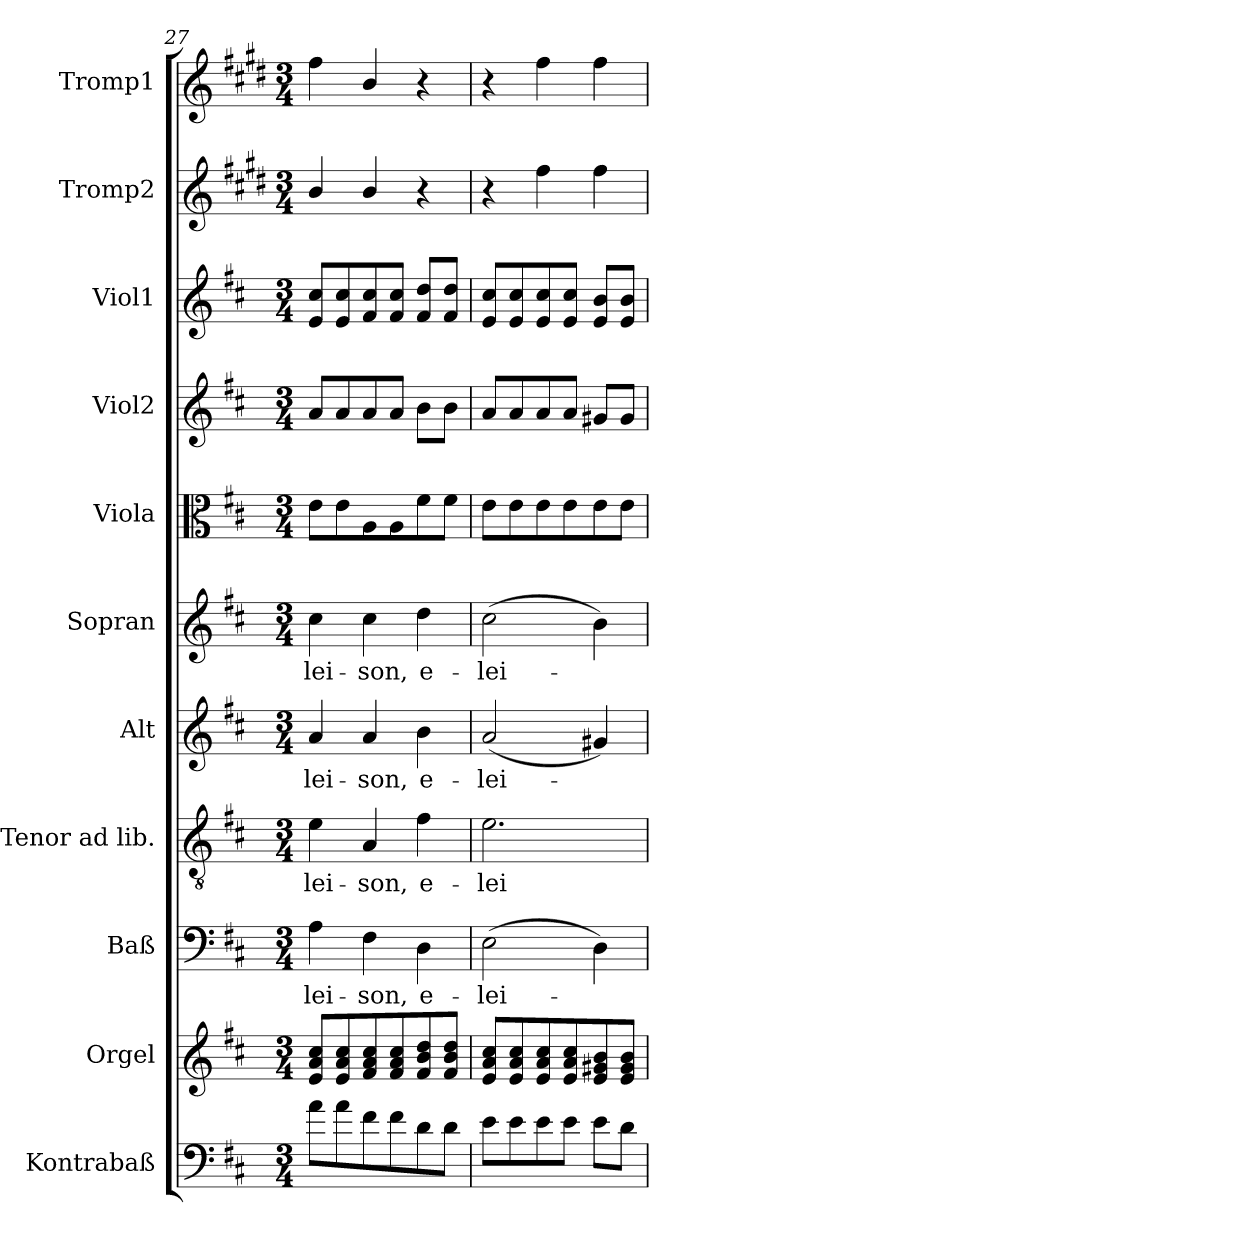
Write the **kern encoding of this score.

**kern	**kern	**kern	**text	**kern	**text	**kern	**text	**kern	**text	**kern	**kern	**kern	**kern	**kern
*part11	*part10	*part9	*part9	*part8	*part8	*part7	*part7	*part6	*part6	*part5	*part4	*part3	*part2	*part1
*staff11	*staff10	*staff9	*staff9	*staff8	*staff8	*staff7	*staff7	*staff6	*staff6	*staff5	*staff4	*staff3	*staff2	*staff1
*I"Kontrabaß	*I"Orgel	*I"Baß	*	*I"Tenor ad lib.	*	*I"Alt	*	*I"Sopran	*	*I"Viola	*I"Viol2	*I"Viol1	*I"Tromp2	*I"Tromp1
*	*	*	*	*	*	*	*	*	*	*I'Vla	*	*	*	*
!!LO:PB:g=z
*clefF4	*clefG2	*clefF4	*	*clefGv2	*	*clefG2	*	*clefG2	*	*clefC3	*clefG2	*clefG2	*clefG2	*clefG2
*ITrd7c12	*	*	*	*	*	*	*	*	*	*	*	*	*ITrd1c2	*ITrd1c2
*k[f#c#]	*k[f#c#]	*k[f#c#]	*	*k[f#c#]	*	*k[f#c#]	*	*k[f#c#]	*	*k[f#c#]	*k[f#c#]	*k[f#c#]	*k[f#c#]	*k[f#c#]
*D:	*D:	*D:	*	*D:	*	*D:	*	*D:	*	*D:	*D:	*D:	*D:	*D:
*M3/4	*M3/4	*M3/4	*	*M3/4	*	*M3/4	*	*M3/4	*	*M3/4	*M3/4	*M3/4	*M3/4	*M3/4
=27	=27	=27	=27	=27	=27	=27	=27	=27	=27	=27	=27	=27	=27	=27
!	!	!	!LO:LY:b	!	!LO:LY:b	!	!LO:LY:b	!	!LO:LY:b	!	!	!	!	!
8A\L	8e/ 8a/ 8cc#/L	4A\	-lei-	4e\	-lei-	4a/	-lei-	4cc#\	-lei-	8e\L	8a/L	8e/ 8cc#/L	4a/	4ee\
8A\	8e/ 8a/ 8cc#/	.	.	.	.	.	.	.	.	8e\	8a/	8e/ 8cc#/	.	.
!	!	!	!LO:LY:b	!	!LO:LY:b	!	!LO:LY:b	!	!LO:LY:b	!	!	!	!	!
8F#\	8f#/ 8a/ 8cc#/	4F#\	-son,	4A/	-son,	4a/	-son,	4cc#\	-son,	8A\	8a/	8f#/ 8cc#/	4a/	4a/
8F#\	8f#/ 8a/ 8cc#/	.	.	.	.	.	.	.	.	8A\	8a/J	8f#/ 8cc#/J	.	.
!	!	!	!LO:LY:b	!	!LO:LY:b	!	!LO:LY:b	!	!LO:LY:b	!	!	!	!	!
8D\	8f#/ 8b/ 8dd/	4D\	e-	4f#\	e-	4b\	e-	4dd\	e-	8f#\	8b\L	8f#/ 8dd/L	4r	4r
8D\J	8f#/ 8b/ 8dd/J	.	.	.	.	.	.	.	.	8f#\J	8b\J	8f#/ 8dd/J	.	.
=28	=28	=28	=28	=28	=28	=28	=28	=28	=28	=28	=28	=28	=28	=28
!	!	!	!LO:LY:b	!	!LO:LY:b	!	!LO:LY:b	!	!LO:LY:b	!	!	!	!	!
8E\L	8e/ 8a/ 8cc#/L	(>2E\	-lei-	2.e\	-lei-	(<2a/	-lei-	(>2cc#\	-lei-	8e\L	8a/L	8e/ 8cc#/L	4r	4r
8E\	8e/ 8a/ 8cc#/	.	.	.	.	.	.	.	.	8e\	8a/	8e/ 8cc#/	.	.
8E\	8e/ 8a/ 8cc#/	.	.	.	.	.	.	.	.	8e\	8a/	8e/ 8cc#/	4ee\	4ee\
8E\J	8e/ 8a/ 8cc#/	.	.	.	.	.	.	.	.	8e\	8a/J	8e/ 8cc#/J	.	.
8E\L	8e/ 8g#X/ 8b/	4D\)	.	.	.	4g#X/)	.	4b\)	.	8e\	8g#X/L	8e/ 8b/L	4ee\	4ee\
8D\J	8e/ 8g#/ 8b/J	.	.	.	.	.	.	.	.	8e\J	8g#/J	8e/ 8b/J	.	.
=	=	=	=	=	=	=	=	=	=	=	=	=	=	=
*-	*-	*-	*-	*-	*-	*-	*-	*-	*-	*-	*-	*-	*-	*-
